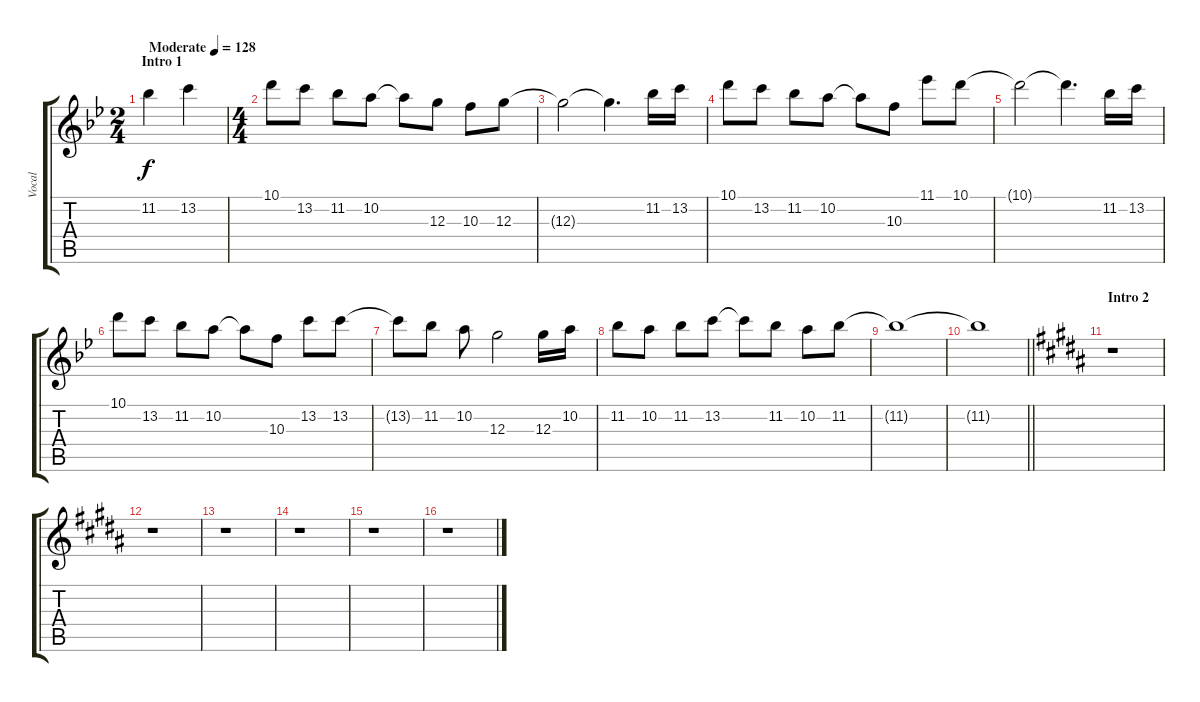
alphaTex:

\track ("Vocal" "Vocal") {instrument acousticguitarsteel}
\staff {score tabs}
\tuning (E4 B3 G3 D3 A2 E2) {hide}
\ts (2 4)
\section ("" "Intro 1")
\tempo (128 "Moderate")
\clef g2
\ks bb
11.2.4{dy f instrument acousticguitarsteel} 13.2.4 |
\ts (4 4)
10.1.8 13.2.8 11.2.8 10.2.8 10.2{t}.8 12.3.8 10.3.8 12.3.8 |
12.3{t}.2 12.3{t}.4{d} 11.2.16 13.2.16 |
10.1.8 13.2.8 11.2.8 10.2.8 10.2{t}.8 10.3.8 11.1.8 10.1.8 |
10.1{t}.2 10.1{t}.4{d} 11.2.16 13.2.16 |
10.1.8 13.2.8 11.2.8 10.2.8 10.2{t}.8 10.3.8 13.2.8 13.2.8 |
13.2{t}.8 11.2.8 10.2.8 12.3.2 12.3.16 10.2.16 |
11.2.8 10.2.8 11.2.8 13.2.8 13.2{t}.8 11.2.8 10.2.8 11.2.8 |
11.2{t}.1 |
\barLineRight lightlight
11.2{t}.1 |
\section ("" "Intro 2")
\ks b
r.1 |
r.1 |
r.1 |
r.1 |
r.1 |
r.1
